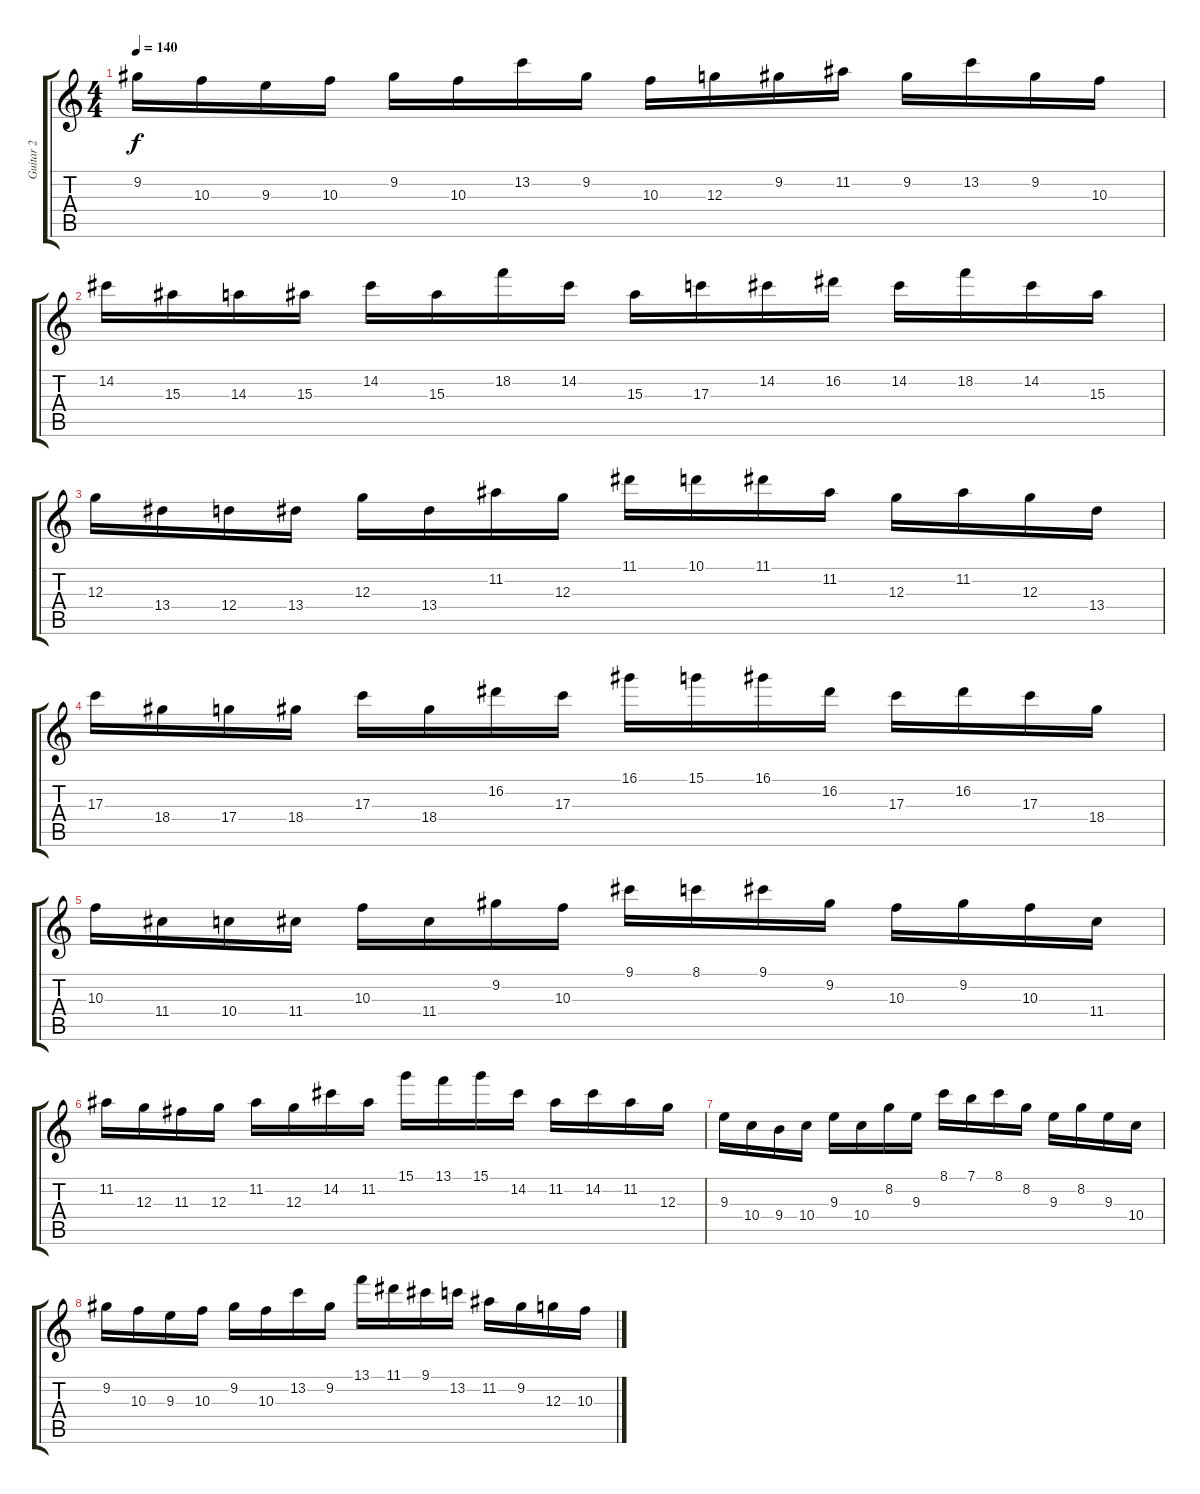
\track ("Guitar 2" "Guitar 2") {instrument distortionguitar}
\staff {score tabs}
\tuning (E4 B3 G3 D3 A2 E2) {hide}
\ts (4 4)
\tempo 140
\clef g2
\ks c
9.2.16{dy f} 10.3.16 9.3.16 10.3.16 9.2.16 10.3.16 13.2.16 9.2.16 10.3.16 12.3.16 9.2.16 11.2.16 9.2.16 13.2.16 9.2.16 10.3.16 |
14.2.16 15.3.16 14.3.16 15.3.16 14.2.16 15.3.16 18.2.16 14.2.16 15.3.16 17.3.16 14.2.16 16.2.16 14.2.16 18.2.16 14.2.16 15.3.16 |
12.3.16 13.4.16 12.4.16 13.4.16 12.3.16 13.4.16 11.2.16 12.3.16 11.1.16 10.1.16 11.1.16 11.2.16 12.3.16 11.2.16 12.3.16 13.4.16 |
17.3.16 18.4.16 17.4.16 18.4.16 17.3.16 18.4.16 16.2.16 17.3.16 16.1.16 15.1.16 16.1.16 16.2.16 17.3.16 16.2.16 17.3.16 18.4.16 |
10.3.16 11.4.16 10.4.16 11.4.16 10.3.16 11.4.16 9.2.16 10.3.16 9.1.16 8.1.16 9.1.16 9.2.16 10.3.16 9.2.16 10.3.16 11.4.16 |
11.2.16 12.3.16 11.3.16 12.3.16 11.2.16 12.3.16 14.2.16 11.2.16 15.1.16 13.1.16 15.1.16 14.2.16 11.2.16 14.2.16 11.2.16 12.3.16 |
9.3.16 10.4.16 9.4.16 10.4.16 9.3.16 10.4.16 8.2.16 9.3.16 8.1.16 7.1.16 8.1.16 8.2.16 9.3.16 8.2.16 9.3.16 10.4.16 |
9.2.16 10.3.16 9.3.16 10.3.16 9.2.16 10.3.16 13.2.16 9.2.16 13.1.16 11.1.16 9.1.16 13.2.16 11.2.16 9.2.16 12.3.16 10.3.16
